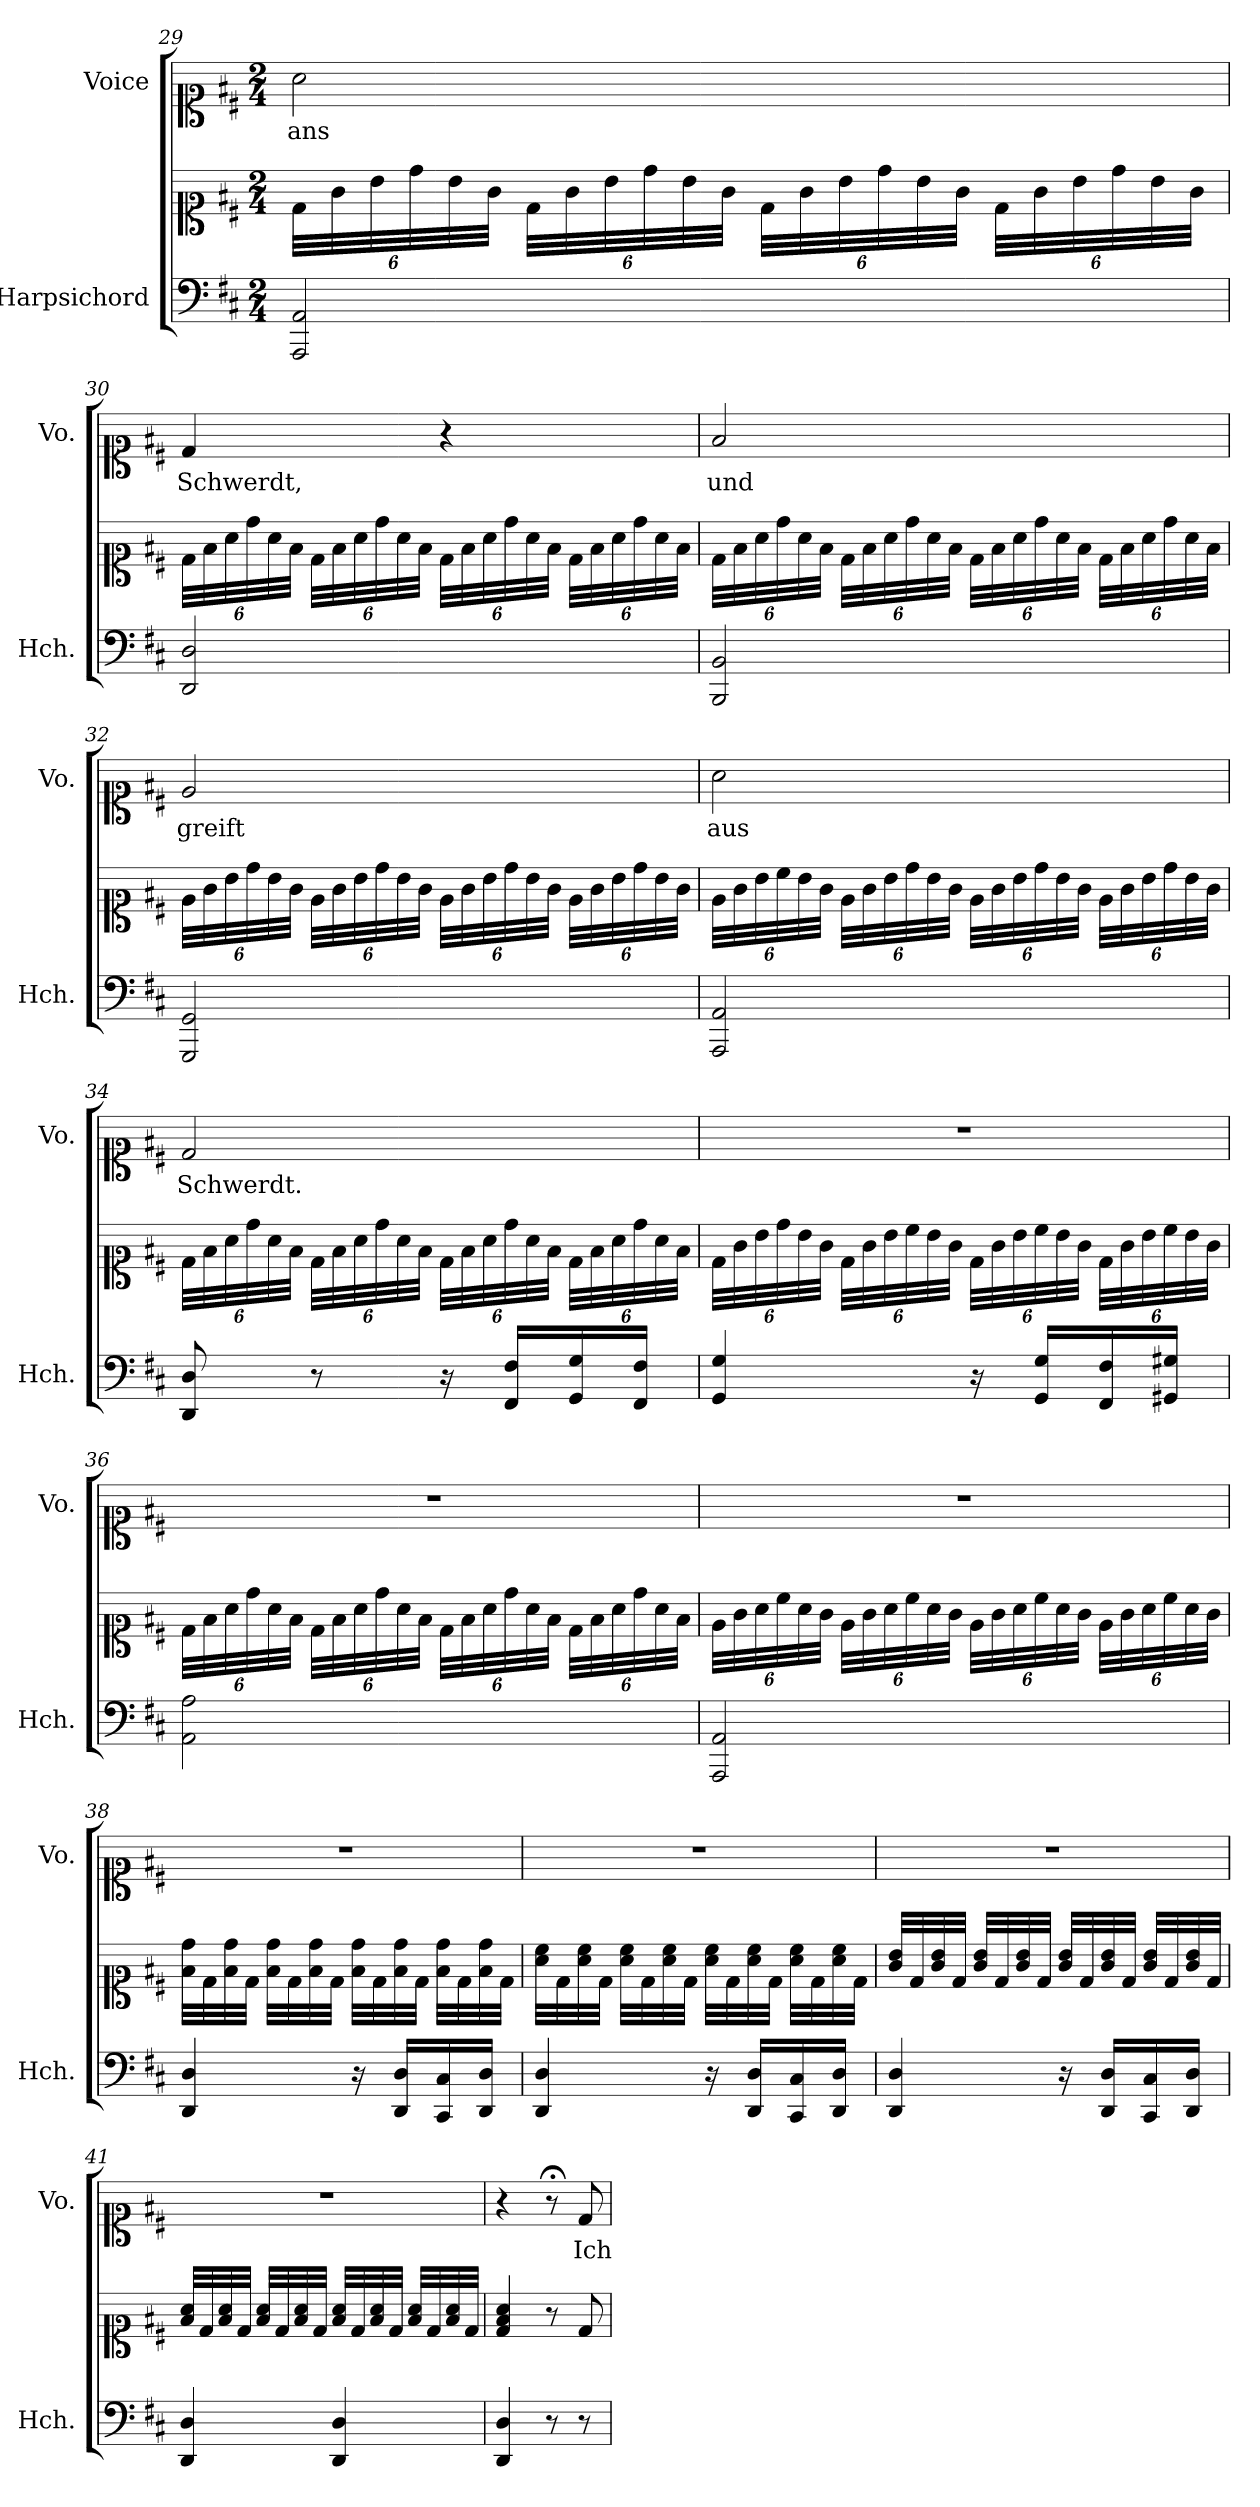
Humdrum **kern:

**kern	**kern	**kern	**text
*part2	*part2	*part1	*part1
*staff3	*staff2	*staff1	*staff1
*I"Harpsichord	*	*I"Voice	*
*I'Hch.	*	*I'Vo.	*
!!LO:PB:g=z
*clefF4	*clefC1	*clefC1	*
*k[f#c#]	*k[f#c#]	*k[f#c#]	*
*M2/4	*M2/4	*M2/4	*
*	*Xbrackettup	*	*
=29	=29	=29	=29
!	!	!	!LO:LY:b
2AAA/ 2AA/	48d\LLL	2a\	ans
.	48g\	.	.
.	48b\	.	.
.	48dd\	.	.
.	48b\	.	.
.	48g\JJJ	.	.
.	48d\LLL	.	.
.	48g\	.	.
.	48b\	.	.
.	48dd\	.	.
.	48b\	.	.
.	48g\JJJ	.	.
.	48d\LLL	.	.
.	48g\	.	.
.	48b\	.	.
.	48dd\	.	.
.	48b\	.	.
.	48g\JJJ	.	.
.	48d\LLL	.	.
.	48g\	.	.
.	48b\	.	.
.	48dd\	.	.
.	48b\	.	.
.	48g\JJJ	.	.
=30	=30	=30	=30
!	!	!	!LO:LY:b
2DD/ 2D/	48d\LLL	4d/	Schwerdt,
.	48f#\	.	.
.	48a\	.	.
.	48dd\	.	.
.	48a\	.	.
.	48f#\JJJ	.	.
.	48d\LLL	.	.
.	48f#\	.	.
.	48a\	.	.
.	48dd\	.	.
.	48a\	.	.
.	48f#\JJJ	.	.
.	48d\LLL	4r	.
.	48f#\	.	.
.	48a\	.	.
.	48dd\	.	.
.	48a\	.	.
.	48f#\JJJ	.	.
.	48d\LLL	.	.
.	48f#\	.	.
.	48a\	.	.
.	48dd\	.	.
.	48a\	.	.
.	48f#\JJJ	.	.
!!LO:LB:g=z
=31	=31	=31	=31
!	!	!	!LO:LY:b
2BBB/ 2BB/	48d\LLL	2f#/	und
.	48f#\	.	.
.	48a\	.	.
.	48dd\	.	.
.	48a\	.	.
.	48f#\JJJ	.	.
.	48d\LLL	.	.
.	48f#\	.	.
.	48a\	.	.
.	48dd\	.	.
.	48a\	.	.
.	48f#\JJJ	.	.
.	48d\LLL	.	.
.	48f#\	.	.
.	48a\	.	.
.	48dd\	.	.
.	48a\	.	.
.	48f#\JJJ	.	.
.	48d\LLL	.	.
.	48f#\	.	.
.	48a\	.	.
.	48dd\	.	.
.	48a\	.	.
.	48f#\JJJ	.	.
=32	=32	=32	=32
!	!	!	!LO:LY:b
2GGG/ 2GG/	48e\LLL	2e/	greift
.	48g\	.	.
.	48b\	.	.
.	48dd\	.	.
.	48b\	.	.
.	48g\JJJ	.	.
.	48e\LLL	.	.
.	48g\	.	.
.	48b\	.	.
.	48dd\	.	.
.	48b\	.	.
.	48g\JJJ	.	.
.	48e\LLL	.	.
.	48g\	.	.
.	48b\	.	.
.	48dd\	.	.
.	48b\	.	.
.	48g\JJJ	.	.
.	48e\LLL	.	.
.	48g\	.	.
.	48b\	.	.
.	48dd\	.	.
.	48b\	.	.
.	48g\JJJ	.	.
!!LO:LB:g=z
=33	=33	=33	=33
!	!	!	!LO:LY:b
2AAA/ 2AA/	48e\LLL	2a\	aus
.	48g\	.	.
.	48b\	.	.
.	48cc#\	.	.
.	48b\	.	.
.	48g\JJJ	.	.
.	48e\LLL	.	.
.	48g\	.	.
.	48b\	.	.
.	48dd\	.	.
.	48b\	.	.
.	48g\JJJ	.	.
.	48e\LLL	.	.
.	48g\	.	.
.	48b\	.	.
.	48dd\	.	.
.	48b\	.	.
.	48g\JJJ	.	.
.	48e\LLL	.	.
.	48g\	.	.
.	48b\	.	.
.	48dd\	.	.
.	48b\	.	.
.	48g\JJJ	.	.
=34	=34	=34	=34
!	!	!	!LO:LY:b
8DD/ 8D/	48d\LLL	2d/	Schwerdt.
.	48f#\	.	.
.	48a\	.	.
.	48dd\	.	.
.	48a\	.	.
.	48f#\JJJ	.	.
8r	48d\LLL	.	.
.	48f#\	.	.
.	48a\	.	.
.	48dd\	.	.
.	48a\	.	.
.	48f#\JJJ	.	.
16r	48d\LLL	.	.
.	48f#\	.	.
.	48a\	.	.
16FF#/ 16F#/LL	48dd\	.	.
.	48a\	.	.
.	48f#\JJJ	.	.
16GG/ 16G/	48d\LLL	.	.
.	48f#\	.	.
.	48a\	.	.
16FF#/ 16F#/JJ	48dd\	.	.
.	48a\	.	.
.	48f#\JJJ	.	.
!!LO:LB:g=z
=35	=35	=35	=35
4GG/ 4G/	48d\LLL	2r	.
.	48g\	.	.
.	48b\	.	.
.	48dd\	.	.
.	48b\	.	.
.	48g\JJJ	.	.
.	48d\LLL	.	.
.	48g\	.	.
.	48b\	.	.
.	48cc#\	.	.
.	48b\	.	.
.	48g\JJJ	.	.
16r	48d\LLL	.	.
.	48g\	.	.
.	48b\	.	.
16GG/ 16G/LL	48cc#\	.	.
.	48b\	.	.
.	48g\JJJ	.	.
16FF#/ 16F#/	48d\LLL	.	.
.	48g\	.	.
.	48b\	.	.
16GG#X/ 16G#X/JJ	48cc#\	.	.
.	48b\	.	.
.	48g\JJJ	.	.
=36	=36	=36	=36
2AA\ 2A\	48d\LLL	2r	.
.	48f#\	.	.
.	48a\	.	.
.	48dd\	.	.
.	48a\	.	.
.	48f#\JJJ	.	.
.	48d\LLL	.	.
.	48f#\	.	.
.	48a\	.	.
.	48dd\	.	.
.	48a\	.	.
.	48f#\JJJ	.	.
.	48d\LLL	.	.
.	48f#\	.	.
.	48a\	.	.
.	48dd\	.	.
.	48a\	.	.
.	48f#\JJJ	.	.
.	48d\LLL	.	.
.	48f#\	.	.
.	48a\	.	.
.	48dd\	.	.
.	48a\	.	.
.	48f#\JJJ	.	.
!!LO:PB:g=z
=37	=37	=37	=37
2AAA/ 2AA/	48e\LLL	2r	.
.	48g\	.	.
.	48a\	.	.
.	48cc#\	.	.
.	48a\	.	.
.	48g\JJJ	.	.
.	48e\LLL	.	.
.	48g\	.	.
.	48a\	.	.
.	48cc#\	.	.
.	48a\	.	.
.	48g\JJJ	.	.
.	48e\LLL	.	.
.	48g\	.	.
.	48a\	.	.
.	48cc#\	.	.
.	48a\	.	.
.	48g\JJJ	.	.
.	48e\LLL	.	.
.	48g\	.	.
.	48a\	.	.
.	48cc#\	.	.
.	48a\	.	.
.	48g\JJJ	.	.
=38	=38	=38	=38
4DD/ 4D/	32f#\ 32dd\LLL	2r	.
.	32d\	.	.
.	32f#\ 32dd\	.	.
.	32d\JJJ	.	.
.	32f#\ 32dd\LLL	.	.
.	32d\	.	.
.	32f#\ 32dd\	.	.
.	32d\JJJ	.	.
16r	32f#\ 32dd\LLL	.	.
.	32d\	.	.
16DD/ 16D/LL	32f#\ 32dd\	.	.
.	32d\JJJ	.	.
16CC#/ 16C#/	32f#\ 32dd\LLL	.	.
.	32d\	.	.
16DD/ 16D/JJ	32f#\ 32dd\	.	.
.	32d\JJJ	.	.
!!LO:LB:g=z
=39	=39	=39	=39
4DD/ 4D/	32a\ 32cc#\LLL	2r	.
.	32d\	.	.
.	32a\ 32cc#\	.	.
.	32d\JJJ	.	.
.	32a\ 32cc#\LLL	.	.
.	32d\	.	.
.	32a\ 32cc#\	.	.
.	32d\JJJ	.	.
16r	32a\ 32cc#\LLL	.	.
.	32d\	.	.
16DD/ 16D/LL	32a\ 32cc#\	.	.
.	32d\JJJ	.	.
16CC#/ 16C#/	32a\ 32cc#\LLL	.	.
.	32d\	.	.
16DD/ 16D/JJ	32a\ 32cc#\	.	.
.	32d\JJJ	.	.
=40	=40	=40	=40
4DD/ 4D/	32g/ 32b/LLL	2r	.
.	32d/	.	.
.	32g/ 32b/	.	.
.	32d/JJJ	.	.
.	32g/ 32b/LLL	.	.
.	32d/	.	.
.	32g/ 32b/	.	.
.	32d/JJJ	.	.
16r	32g/ 32b/LLL	.	.
.	32d/	.	.
16DD/ 16D/LL	32g/ 32b/	.	.
.	32d/JJJ	.	.
16CC#/ 16C#/	32g/ 32b/LLL	.	.
.	32d/	.	.
16DD/ 16D/JJ	32g/ 32b/	.	.
.	32d/JJJ	.	.
=41	=41	=41	=41
4DD/ 4D/	32f#/ 32a/LLL	2r	.
.	32d/	.	.
.	32f#/ 32a/	.	.
.	32d/JJJ	.	.
.	32f#/ 32a/LLL	.	.
.	32d/	.	.
.	32f#/ 32a/	.	.
.	32d/JJJ	.	.
4DD/ 4D/	32f#/ 32a/LLL	.	.
.	32d/	.	.
.	32f#/ 32a/	.	.
.	32d/JJJ	.	.
.	32f#/ 32a/LLL	.	.
.	32d/	.	.
.	32f#/ 32a/	.	.
.	32d/JJJ	.	.
!!LO:LB:g=z
=42	=42	=42	=42
4DD/ 4D/	4d/ 4f#/ 4a/	4r	.
8r	8r	8r;<	.
!	!	!	!LO:LY:b
8r	8d/	8d/	Ich
=	=	=	=
*-	*-	*-	*-
